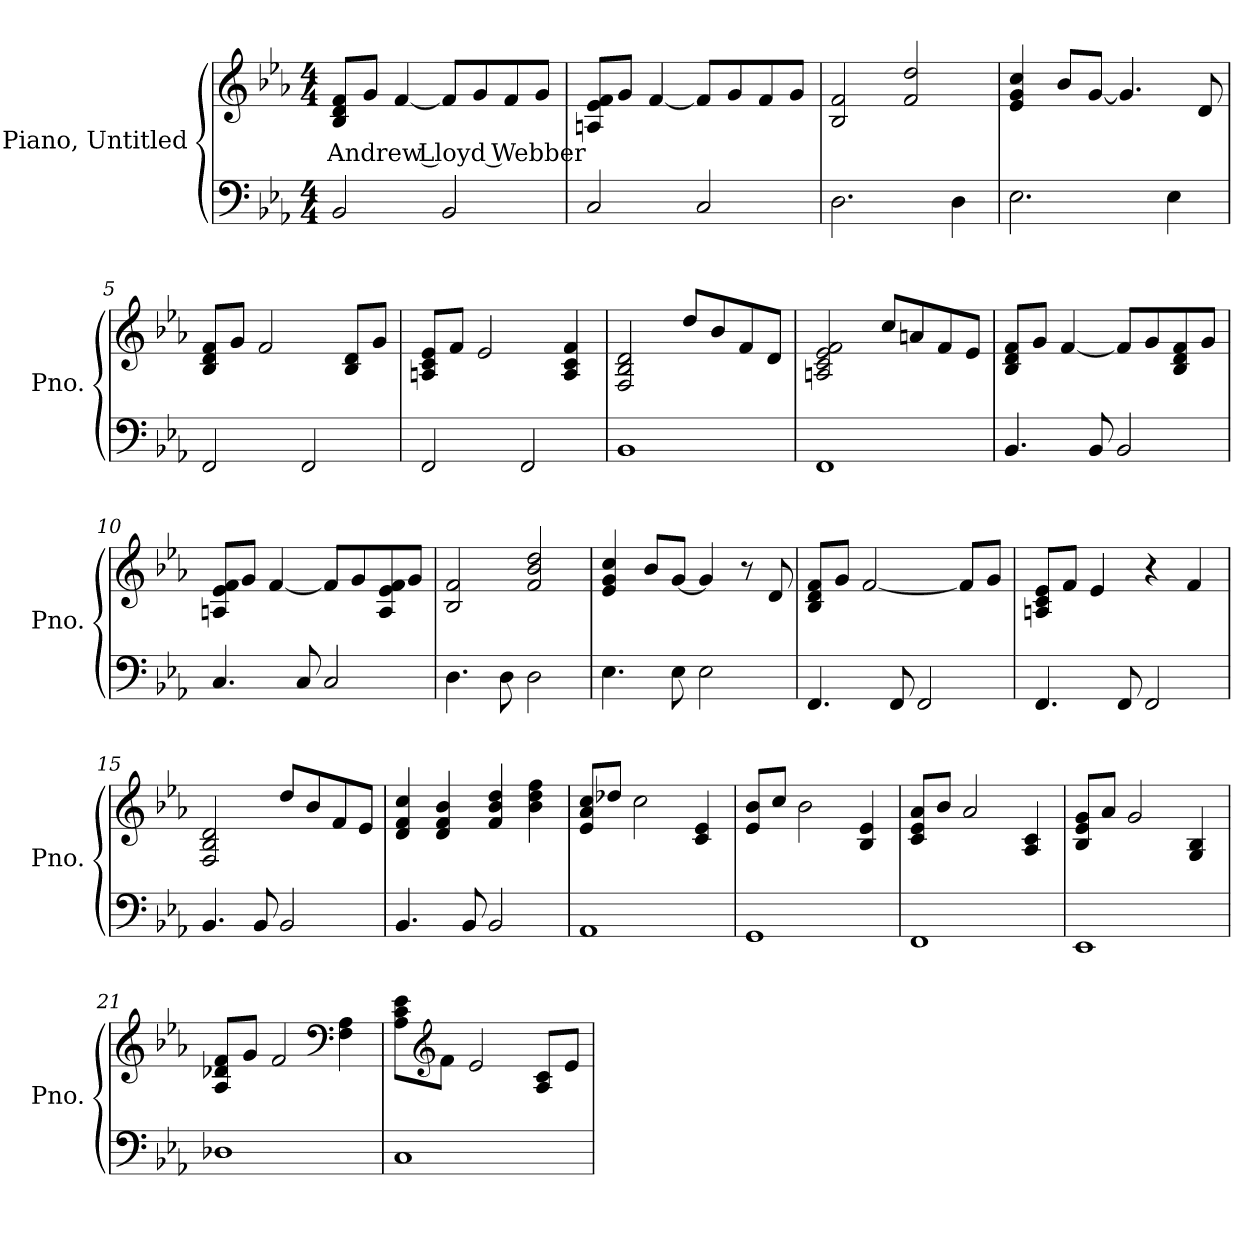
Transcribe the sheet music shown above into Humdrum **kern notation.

**kern	**kern	**text
*part2	*part1	*part1
*staff2	*staff1	*staff1
*I"Piano, Untitled	*I"Piano, Untitled	*
*I'Pno.	*I'Pno.	*
*clefF4	*clefG2	*
*k[b-e-a-]	*k[b-e-a-]	*
*M4/4	*M4/4	*
*MM120	*MM120	*
=1	=1	=1
!	!	!LO:LY:b
2BB-/	8B-/ 8d/ 8f/L	Andrew Lloyd Webber
.	8g/J	.
.	[4f/	.
2BB-/	8f/L]	.
.	8g/	.
.	8f/	.
.	8g/J	.
=2	=2	=2
2C/	8An/ 8e-/ 8f/L	.
.	8g/J	.
.	[4f/	.
2C/	8f/L]	.
.	8g/	.
.	8f/	.
.	8g/J	.
=3	=3	=3
2.D\	2B-/ 2f/	.
.	2f/ 2dd/	.
4D\	.	.
=4	=4	=4
2.E-\	4e-/ 4g/ 4cc/	.
.	8b-/L	.
.	[8g/J	.
.	4.g/]	.
4E-\	.	.
.	8d/	.
!!LO:LB:g=z
=5	=5	=5
2FF/	8B-/ 8d/ 8f/L	.
.	8g/J	.
.	2f/	.
2FF/	.	.
.	8B-/ 8d/L	.
.	8g/J	.
=6	=6	=6
2FF/	8An/ 8c/ 8e-/L	.
.	8f/J	.
.	2e-/	.
2FF/	.	.
.	4A/ 4c/ 4f/	.
=7	=7	=7
1BB-	2F/ 2B-/ 2d/	.
.	8dd/L	.
.	8b-/	.
.	8f/	.
.	8d/J	.
=8	=8	=8
1FF	2An/ 2c/ 2e-/ 2f/	.
.	8cc/L	.
.	8an/	.
.	8f/	.
.	8e-/J	.
=9	=9	=9
4.BB-/	8B-/ 8d/ 8f/L	.
.	8g/J	.
.	[4f/	.
8BB-/	.	.
2BB-/	8f/L]	.
.	8g/	.
.	8B-/ 8d/ 8f/	.
.	8g/J	.
=10	=10	=10
4.C/	8An/ 8e-/ 8f/L	.
.	8g/J	.
.	[4f/	.
8C/	.	.
2C/	8f/L]	.
.	8g/	.
.	8A/ 8e-/ 8f/	.
.	8g/J	.
!!LO:LB:g=z
=11	=11	=11
4.D\	2B-/ 2f/	.
8D\	.	.
2D\	2f/ 2b-/ 2dd/	.
=12	=12	=12
4.E-\	4e-/ 4g/ 4cc/	.
.	8b-/L	.
8E-\	[8g/J	.
2E-\	4g/]	.
.	8r	.
.	8d/	.
=13	=13	=13
4.FF/	8B-/ 8d/ 8f/L	.
.	8g/J	.
.	[2f/	.
8FF/	.	.
2FF/	.	.
.	8f/L]	.
.	8g/J	.
=14	=14	=14
4.FF/	8An/ 8c/ 8e-/L	.
.	8f/J	.
.	4e-/	.
8FF/	.	.
2FF/	4r	.
.	4f/	.
=15	=15	=15
4.BB-/	2F/ 2B-/ 2d/	.
8BB-/	.	.
2BB-/	8dd/L	.
.	8b-/	.
.	8f/	.
.	8e-/J	.
=16	=16	=16
4.BB-/	4d/ 4f/ 4cc/	.
.	4d/ 4f/ 4b-/	.
8BB-/	.	.
2BB-/	4f/ 4b-/ 4dd/	.
.	4b-\ 4dd\ 4ff\	.
!!LO:LB:g=z
=17	=17	=17
1AA-	8e-/ 8a-/ 8cc/L	.
.	8dd-X/J	.
.	2cc\	.
.	4c/ 4e-/	.
=18	=18	=18
1GG	8e-/ 8b-/L	.
.	8cc/J	.
.	2b-\	.
.	4B-/ 4e-/	.
=19	=19	=19
1FF	8c/ 8e-/ 8a-/L	.
.	8b-/J	.
.	2a-/	.
.	4A-/ 4c/	.
=20	=20	=20
1EE-	8B-/ 8e-/ 8g/L	.
.	8a-/J	.
.	2g/	.
.	4G/ 4B-/	.
=21	=21	=21
1D-X	8A-/ 8d-X/ 8f/L	.
.	8g/J	.
.	2f/	.
*	*clefF4	*
.	4F\ 4A-\	.
=22	=22	=22
1C	8A-\ 8c\ 8e-\L	.
*	*clefG2	*
.	8f\J	.
.	2e-/	.
.	8A-/ 8c/L	.
.	8e-/J	.
=	=	=
*-	*-	*-
